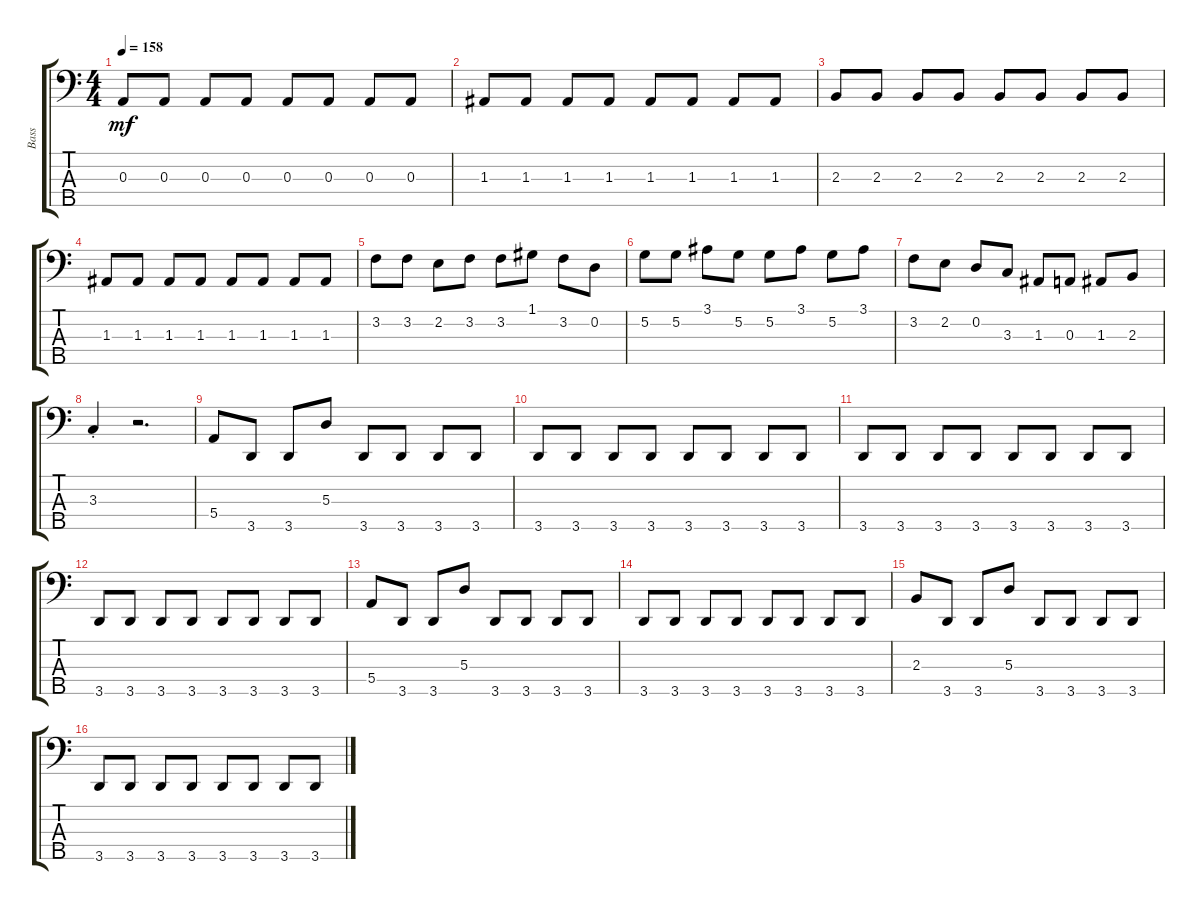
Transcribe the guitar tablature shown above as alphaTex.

\track ("Bass" "Bass") {instrument electricbassfinger}
\staff {score tabs}
\tuning (G2 D2 A1 E1 B0) {hide}
\ts (4 4)
\tempo 158
\clef f4
\ks c
0.3.8{dy mf} 0.3.8 0.3.8 0.3.8 0.3.8 0.3.8 0.3.8 0.3.8 |
1.3.8 1.3.8 1.3.8 1.3.8 1.3.8 1.3.8 1.3.8 1.3.8 |
2.3.8 2.3.8 2.3.8 2.3.8 2.3.8 2.3.8 2.3.8 2.3.8 |
1.3.8 1.3.8 1.3.8 1.3.8 1.3.8 1.3.8 1.3.8 1.3.8 |
3.2.8 3.2.8 2.2.8 3.2.8 3.2.8 1.1.8 3.2.8 0.2.8 |
5.2.8 5.2.8 3.1.8 5.2.8 5.2.8 3.1.8 5.2.8 3.1.8 |
3.2.8 2.2.8 0.2.8 3.3.8 1.3.8 0.3.8 1.3.8 2.3.8 |
3.3{st}.4 r.2{d} |
5.4.8 3.5.8 3.5.8 5.3.8 3.5.8 3.5.8 3.5.8 3.5.8 |
3.5.8 3.5.8 3.5.8 3.5.8 3.5.8 3.5.8 3.5.8 3.5.8 |
3.5.8 3.5.8 3.5.8 3.5.8 3.5.8 3.5.8 3.5.8 3.5.8 |
3.5.8 3.5.8 3.5.8 3.5.8 3.5.8 3.5.8 3.5.8 3.5.8 |
5.4.8 3.5.8 3.5.8 5.3.8 3.5.8 3.5.8 3.5.8 3.5.8 |
3.5.8 3.5.8 3.5.8 3.5.8 3.5.8 3.5.8 3.5.8 3.5.8 |
2.3.8 3.5.8 3.5.8 5.3.8 3.5.8 3.5.8 3.5.8 3.5.8 |
3.5.8 3.5.8 3.5.8 3.5.8 3.5.8 3.5.8 3.5.8 3.5.8
